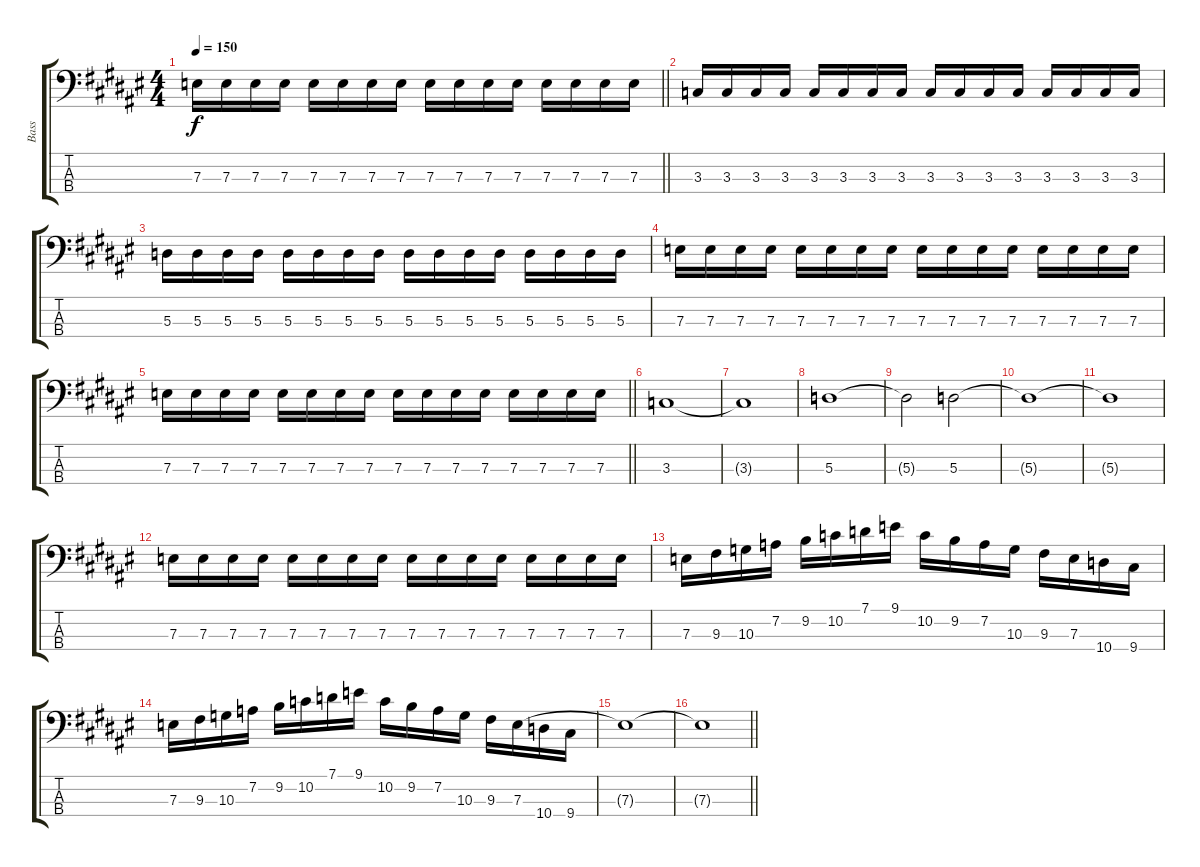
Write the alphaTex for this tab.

\track ("Bass" "Bass") {instrument electricbassfinger}
\staff {score tabs}
\tuning (G2 D2 A1 E1) {hide}
\ts (4 4)
\tempo 150
\clef f4
\barLineRight lightlight
\ks d#minor
7.3.16{dy f} 7.3.16 7.3.16 7.3.16 7.3.16 7.3.16 7.3.16 7.3.16 7.3.16 7.3.16 7.3.16 7.3.16 7.3.16 7.3.16 7.3.16 7.3.16 |
3.3.16 3.3.16 3.3.16 3.3.16 3.3.16 3.3.16 3.3.16 3.3.16 3.3.16 3.3.16 3.3.16 3.3.16 3.3.16 3.3.16 3.3.16 3.3.16 |
5.3.16 5.3.16 5.3.16 5.3.16 5.3.16 5.3.16 5.3.16 5.3.16 5.3.16 5.3.16 5.3.16 5.3.16 5.3.16 5.3.16 5.3.16 5.3.16 |
7.3.16 7.3.16 7.3.16 7.3.16 7.3.16 7.3.16 7.3.16 7.3.16 7.3.16 7.3.16 7.3.16 7.3.16 7.3.16 7.3.16 7.3.16 7.3.16 |
\barLineRight lightlight
7.3.16 7.3.16 7.3.16 7.3.16 7.3.16 7.3.16 7.3.16 7.3.16 7.3.16 7.3.16 7.3.16 7.3.16 7.3.16 7.3.16 7.3.16 7.3.16 |
3.3.1 |
3.3{t}.1 |
5.3.1 |
5.3{t}.2 5.3.2 |
5.3{t}.1 |
5.3{t}.1 |
7.3.16 7.3.16 7.3.16 7.3.16 7.3.16 7.3.16 7.3.16 7.3.16 7.3.16 7.3.16 7.3.16 7.3.16 7.3.16 7.3.16 7.3.16 7.3.16 |
7.3.16 9.3.16 10.3.16 7.2.16 9.2.16 10.2.16 7.1.16 9.1.16 10.2.16 9.2.16 7.2.16 10.3.16 9.3.16 7.3.16 10.4.16 9.4.16 |
7.3.16 9.3.16 10.3.16 7.2.16 9.2.16 10.2.16 7.1.16 9.1.16 10.2.16 9.2.16 7.2.16 10.3.16 9.3.16 7.3.16 10.4.16 9.4.16 |
7.3{t}.1 |
\barLineRight lightlight
7.3{t}.1
